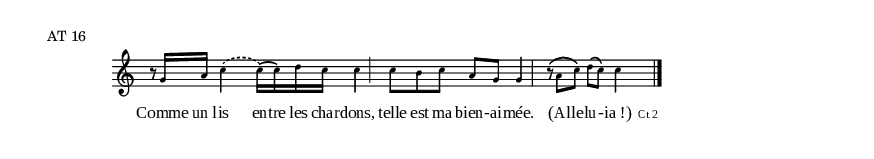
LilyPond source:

\version "2.12.0"
 \include "definitions.ly"
\markup {AT  16}

\relative a' { 
	\new Staff {
		\cadenzaOn
		
		\set Staff.instrumentName = \markup{ \center-column {  } }
		
		r8 g16[ a]
		\slurDashed
		c4( \espace \pespace 
 c16)[\( c\) d c] c4 \cesure\pespace  \times 2/3 {c8[ b c]} a[ g] g4 
		\barre \pespace 
		\times 2/3 { r8\( a[ c\)] }
		d[\( c\)] c4

		
		
		\endBar
	}

	\addlyrics {
		Comme "un l" -- is en -- tre les char -- dons, telle est ma bien- -- ai -- mée. "(Al" -- le -- lu -- - -- "ia !)"
 		\markup { \citation #"Ct 2" } }
	
	
}
 


